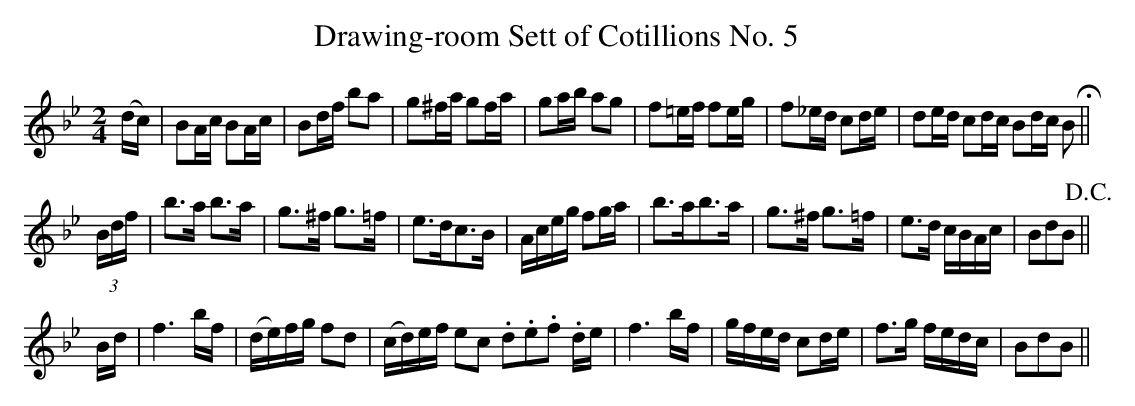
X:1
T:Drawing-room Sett of Cotillions No. 5
M:2/4
L:1/8
K:Bb
(d/c/)|BA/c/ BA/c/|Bd/f/ ba|g^f/a/ gf/a/|ga/b/ ag|f=e/f/ fe/g/|f_e/d/ cd/e/|de/d/ cd/c/ Bd/c/ B!fermata!||
(3B/d/f/|b>a b>a|g>^f g>=f|e>dc>B| A/c/e/g/ fg/a/|b>ab>a|g>^f g>=f|e>d c/B/A/c/|BdB!D.C.!||
B/d/|f3 b/f/|(d/e/)f/g/ fd|(c/d/)e/f/ ec .d.e.f. d/e/|f3 b/f/|g/f/e/d/ cd/e/|f>g f/e/d/c/ |BdB||
